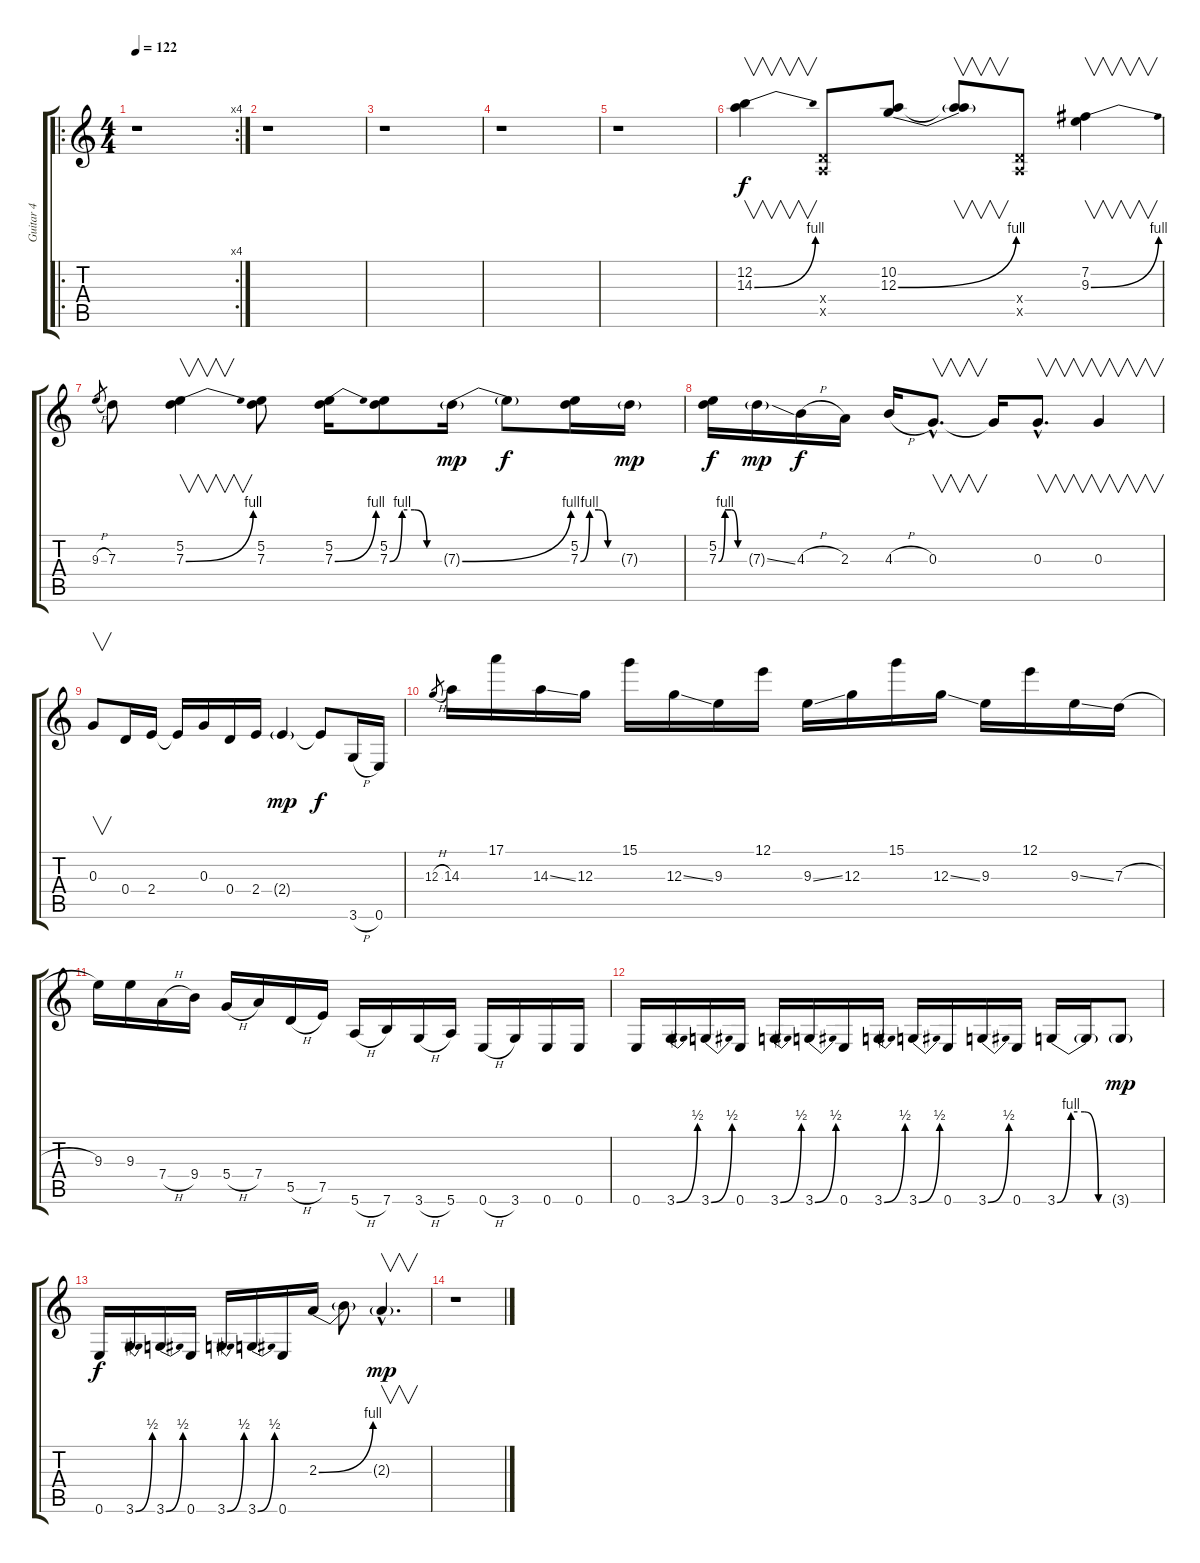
\track ("Guitar 4" "Guitar 4") {instrument distortionguitar}
\staff {score tabs}
\tuning (E4 B3 G3 D3 A2 E2) {hide}
\ro
\rc 4
\ts (4 4)
\tempo 122
\clef g2
\ks c
r.1{dy f instrument distortionguitar} |
r.1 |
r.1 |
r.1 |
r.1 |
(12.2 14.3{be (bend 0 0 60 4)}).4{v} (0.4{x} 0.5{x}).8 (10.2 12.3{be (bend 0 0 60 4)}).8 (10.2{t} 12.3{t}).8{v} (0.4{x} 0.5{x}).8 (7.2 9.3{be (bend 0 0 60 4)}).4{v} |
9.3{h}.8{gr} 7.3.8 (5.2 7.3{be (bend 0 0 60 4)}).4{v} (5.2 7.3).8 (5.2 7.3{be (bend 0 0 60 4)}).16 (5.2 7.3{be (custom 0 0 15 4 30 4 45 0 60 0)}).8 7.3{be (bend 0 0 60 4) g}.16{dy mp} 7.3{t}.8{dy f} (5.2 7.3{be (custom 0 0 15 4 30 4 45 0 60 0)}).16 7.3{g}.16{dy mp} |
(5.2 7.3{be (custom 0 0 15 4 30 4 45 0 60 0)}).16{dy f} 7.3{ss g}.16{dy mp} 4.3{h}.16{dy f} 2.3.16 4.3{h}.16 0.3{hac}.8{v d} 0.3{t}.16 0.3{hac}.8{v d} 0.3.4{v} |
0.3.8{v} 0.4.16 2.4.16 2.4{t}.16 0.3.16 0.4.16 2.4.16 2.4{g}.4{dy mp} 2.4{t}.8{dy f} 3.6{h}.16 0.6.16 |
12.3{h}.8{gr} 14.3.16 17.1.16 14.3{ss}.16 12.3.16 15.1.16 12.3{ss}.16 9.3.16 12.1.16 9.3{ss}.16 12.3.16 15.1.16 12.3{ss}.16 9.3.16 12.1.16 9.3{ss}.16 7.3{h}.16 |
9.3.16 9.3.16 7.4{h}.16 9.4.16 5.4{h}.16 7.4.16 5.5{h}.16 7.5.16 5.6{h}.16 7.6.16 3.6{h}.16 5.6.16 0.6{h}.16 3.6.16 0.6.16 0.6.16 |
0.6.16 3.6{be (bend 0 0 60 2)}.16 3.6{be (bend 0 0 60 2)}.16 0.6.16 3.6{be (bend 0 0 60 2)}.16 3.6{be (bend 0 0 60 2)}.16 0.6.16 3.6{be (bend 0 0 60 2)}.16 3.6{be (bend 0 0 60 2)}.16 0.6.16 3.6{be (bend 0 0 60 2)}.16 0.6.16 3.6{be (custom 0 0 15 4 30 4 45 0 60 0)}.16 3.6{t}.16 3.6{g}.8{dy mp} |
0.6.16{dy f} 3.6{be (bend 0 0 60 2)}.16 3.6{be (bend 0 0 60 2)}.16 0.6.16 3.6{be (bend 0 0 60 2)}.16 3.6{be (bend 0 0 60 2)}.16 0.6.16 2.3{be (bend 0 0 60 4)}.16 2.3{t}.8 2.3{g hac}.4{v d dy mp} |
r.1
